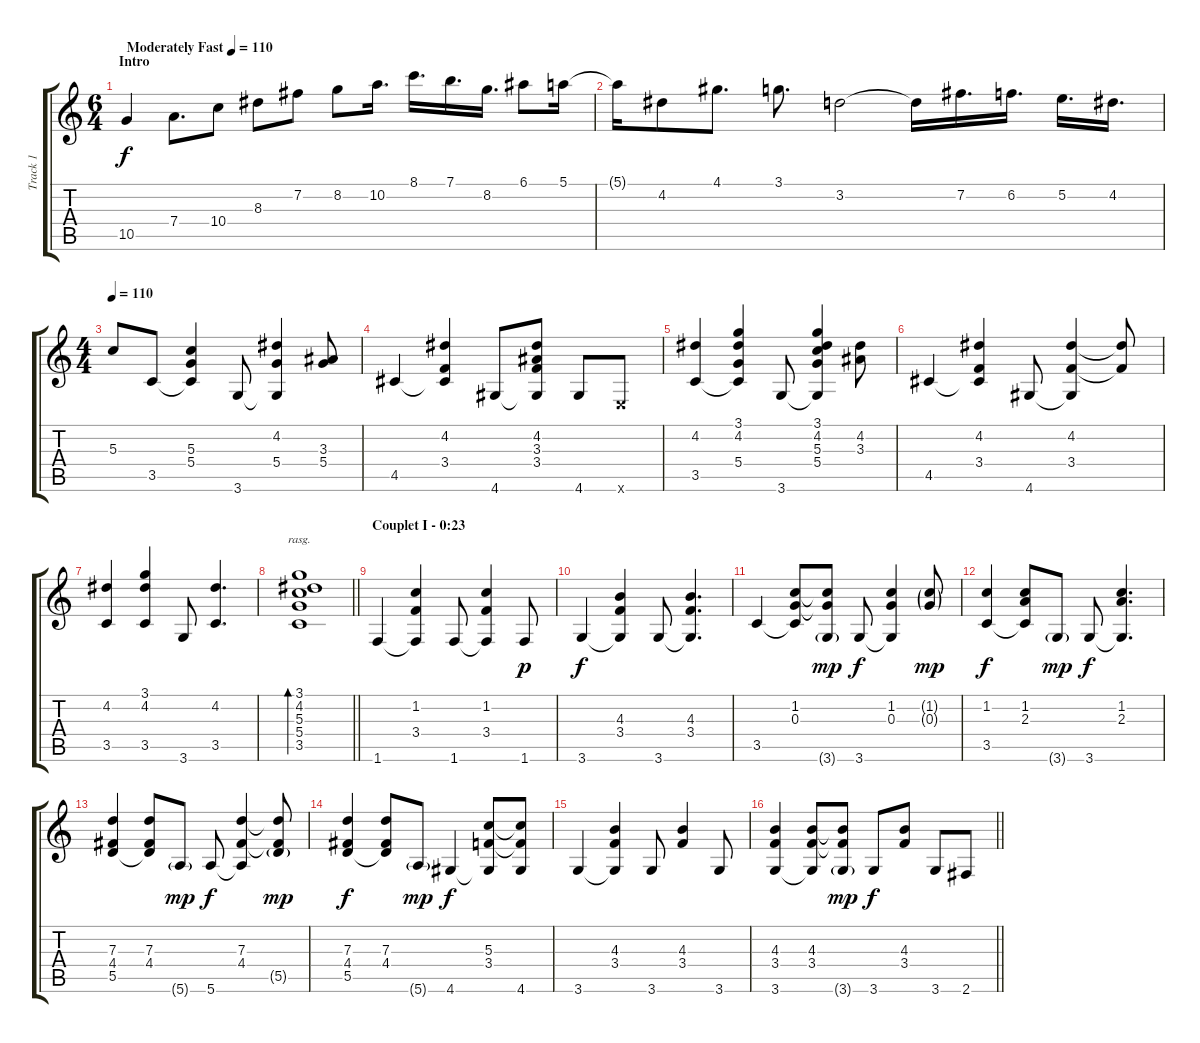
\track ("Track 1" "Track 1") {instrument acousticguitarnylon}
\staff {score tabs}
\tuning (E4 B3 G3 D3 A2 E2) {hide}
\ts (6 4)
\section ("" "Intro")
\tempo (110 "Moderately Fast")
\tempo 80
\tempo (110 "Moderately Fast")
\clef g2
\ks c
10.5.4{dy f instrument acousticguitarnylon} 7.4.8{d} 10.4.8 8.3.8 7.2.8 8.2.8 10.2.16{d} 8.1.16{d} 7.1.16{d} 8.2.16{d} 6.1.8 5.1.16 |
5.1{t}.16 4.2.8 4.1.8{d} 3.1.8{d} 3.2.2 3.2{t}.16 7.2.16{d} 6.2.16{d} 5.2.16{d} 4.2.16{d} |
\ts (4 4)
\tempo 110
5.3.8 3.5.8 (5.3 5.4 3.5{t}).4 3.6.8 (4.2 5.4 3.6{t}).4 (3.3 5.4).8 |
4.5.4 (4.2 3.4 4.5{t}).4 4.6.8 (4.2 3.3 3.4 4.6{t}).8 4.6.8 0.6{x}.8 |
(4.2 3.5).4 (3.1 4.2 5.4 3.5{t}).4 3.6.8 (3.1 4.2 5.3 5.4 3.6{t}).4 (4.2 3.3).8 |
4.5.4 (4.2 3.4 4.5{t}).4 4.6.8 (4.2 3.4 4.6{t}).4 (4.2{t} 3.4{t}).8 |
(4.2 3.5).4 (3.1 4.2 3.5).4 3.6.8 (4.2 3.5).4{d} |
\barLineRight lightlight
(3.1 4.2 5.3 5.4 3.5).1{bd 120 rasg ii} |
\section ("" "Couplet I - 0:23")
1.6.4 (1.2 3.4 1.6{t}).4 1.6.8 (1.2 3.4 1.6{t}).4 1.6.8{dy p} |
3.6.4{dy f} (4.3 3.4 3.6{t}).4 3.6.8 (4.3 3.4 3.6{t}).4{d} |
3.5.4 (1.2 0.3 3.5{t}).8 (1.2{t} 0.3{t} 3.6{g}).8{dy mp} 3.6.8{dy f} (1.2 0.3 3.6{t}).4 (1.2{g} 0.3{g}).8{dy mp} |
(1.2 3.5).4{dy f} (1.2 2.3 3.5{t}).8 3.6{g}.8{dy mp} 3.6.8{dy f} (1.2 2.3 3.6{t}).4{d} |
(7.3 4.4 5.5).4 (7.3 4.4 5.5{t}).8 5.6{g}.8{dy mp} 5.6.8{dy f} (7.3 4.4 5.6{t}).4 (7.3{t} 4.4{t} 5.5{g}).8{dy mp} |
(7.3 4.4 5.5).4{dy f} (7.3 4.4 5.5{t}).8 5.6{g}.8{dy mp} 4.6.4{dy f} (5.3 3.4 4.6{t}).8 (5.3{t} 3.4{t} 4.6).8 |
3.6.4 (4.3 3.4 3.6{t}).4 3.6.8 (4.3 3.4).4 3.6.8 |
\barLineRight lightlight
(4.3 3.4 3.6).4 (4.3 3.4 3.6{t}).8 (4.3{t} 3.4{t} 3.6{g}).8{dy mp} 3.6.8{dy f} (4.3 3.4).8 3.6.8 2.6.8
